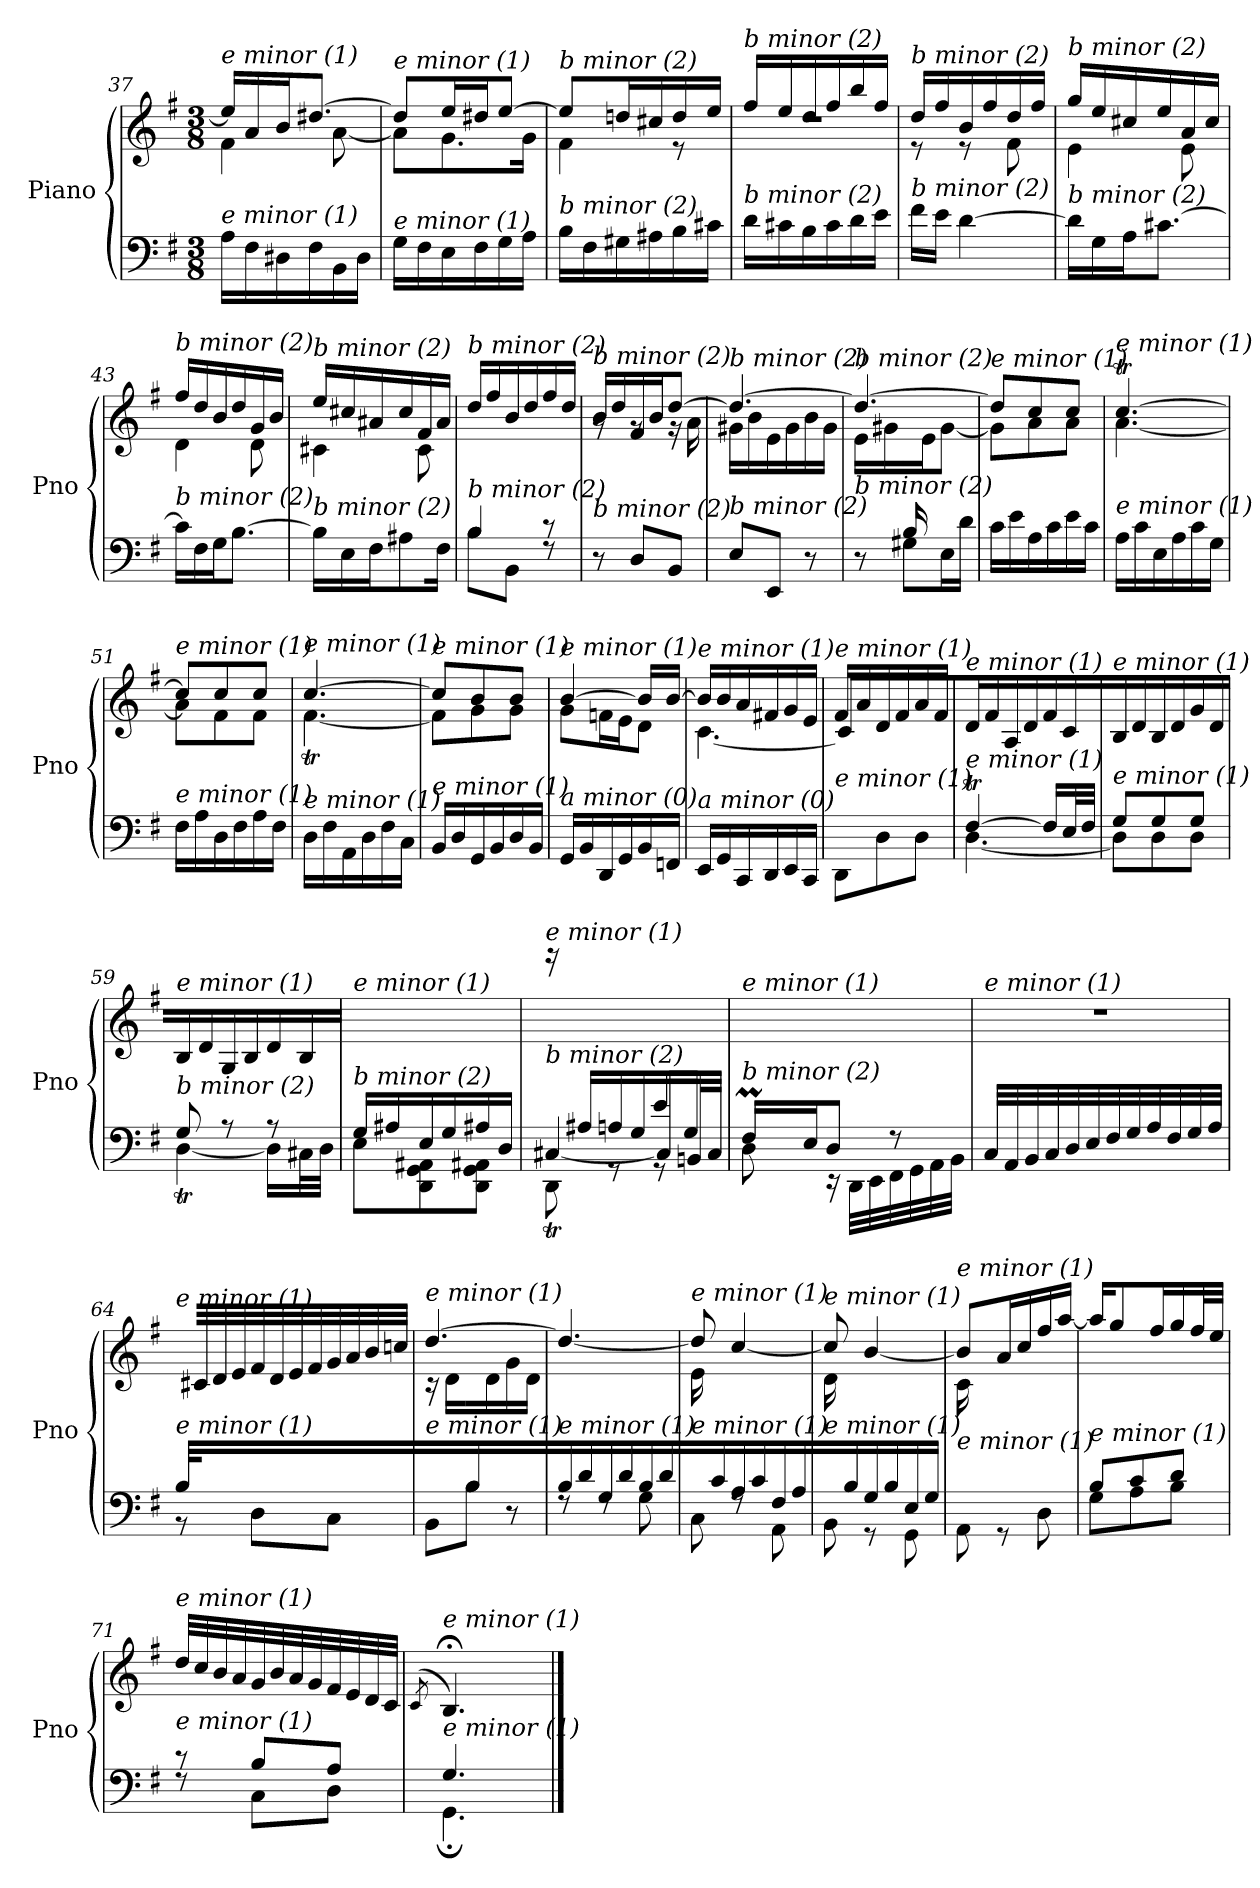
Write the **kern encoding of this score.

**kern	**kern
*part1	*part1
*staff2	*staff1
*I"Piano	*
*I'Pno	*
!!LO:LB:g=z
*clefF4	*clefG2
*k[f#]	*k[f#]
*M3/8	*M3/8
=37	=37
*	*^
!	!LO:TX:i:t=e minor (1)	!
!LO:TX:i:t=e minor (1)	!	!
16A\LL	16ee/LL]	4f#\
16F#\	16a/	.
16D#X\	16b/J	.
16F#\	[8.dd#X/J	.
16BB\	.	[8a\
16D#\JJ	.	.
=38	=38	=38
!	!LO:TX:i:t=e minor (1)	!
!LO:TX:i:t=e minor (1)	!	!
16G\LL	8dd#/L]	8a\L]
16F#\	.	.
16E\	16ee/L	8.g\
16F#\	16dd#X/J	.
16G\	[8ee/J	.
16A\JJ	.	16g\Jk
=39	=39	=39
!	!LO:TX:i:t=b minor (2)	!
!LO:TX:i:t=b minor (2)	!	!
16B\LL	8ee/L]	4f#\
16F#\	.	.
16G#X\	16ddn/L	.
16A#X\	16cc#X/	.
16B\	16dd/	8r
16c#X\JJ	16ee/JJ	.
=40	=40	=40
!	!LO:TX:i:t=b minor (2)	!
!LO:TX:i:t=b minor (2)	!	!
16d\LL	16ff#/LL	4.rdd
16c#X\	16ee/	.
16B\	16dd/	.
16c#\	16ff#/	.
16d\	16bb/	.
16e\JJ	16ff#/JJ	.
=41	=41	=41
!	!LO:TX:i:t=b minor (2)	!
!LO:TX:i:t=b minor (2)	!	!
16f#\LL	16dd/LL	8r
16e\JJ	16ff#/	.
[4d\	16b/	8r
.	16ff#/	.
.	16dd/	8f#\
.	16ff#/JJ	.
=42	=42	=42
!	!LO:TX:i:t=b minor (2)	!
!LO:TX:i:t=b minor (2)	!	!
16d\LL]	16gg/LL	4e\
16G\	16ee/	.
16A\J	16cc#X/	.
[8.c#X\J	16ee/	.
.	16a/	8e\
.	16cc#/JJ	.
!!LO:LB:g=z	!!
=43	=43	=43
!	!LO:TX:i:t=b minor (2)	!
!LO:TX:i:t=b minor (2)	!	!
16c#\LL]	16ff#/LL	4d\
16F#\	16dd/	.
16G\J	16b/	.
[8.B\J	16dd/	.
.	16g/	8d\
.	16b/JJ	.
=44	=44	=44
!	!LO:TX:i:t=b minor (2)	!
!LO:TX:i:t=b minor (2)	!	!
16B\LL]	16ee/LL	4c#X\
16E\	16cc#X/	.
16F#\J	16a#X/	.
8A#X\	16cc#/	.
.	16f#/	8c#\
16F#\Jk	16a#/JJ	.
*	*v	*v
=45	=45
*^	*
!	!	!LO:TX:i:t=b minor (2)
!LO:TX:i:t=b minor (2)	!	!
4B/	8B\L	16dd/LL
.	.	16ff#/
.	8BB\J	16b/
.	.	16dd/
8r	8rF	16ff#/
.	.	16dd/JJ
*v	*v	*
=46	=46
*	*^
!	!LO:TX:i:t=b minor (2)	!
!LO:TX:i:t=b minor (2)	!	!
8r	16b/LL	8rg
.	16dd/	.
8D/L	16f#/	8rg
.	16b/J	.
8BB/J	[8dd/J	16r
.	.	16a\
=47	=47	=47
!	!LO:TX:i:t=b minor (2)	!
!LO:TX:i:t=b minor (2)	!	!
8E/L	4.dd/_	16g#X\LL
.	.	16b\
8EE/J	.	16e\
.	.	16g#\
8r	.	16b\
.	.	16g#\JJ
=48	=48	=48
*^	*	*
!	!	!LO:TX:i:t=b minor (2)	!
!LO:TX:i:t=b minor (2)	!	!	!
8ryy	8r	4.dd/_	16e\LL
.	.	.	16g#X\
16B/	8G#X\L	.	16ryy
8.ryy	.	.	16e\J
.	16E\L	.	[8g#\J
.	16d\JJ	.	.
!!LO:LB:g=z	!!
=49	=49	=49	=49
!	!	!LO:TX:i:t=e minor (1)	!
!LO:TX:i:t=e minor (1)	!	!	!
*v	*v	*	*
16c\LL	8dd/L]	8g#\L]
16e\	.	.
16A\	8cc/	8a\
16c\	.	.
16e\	8cc/J	8a\J
16c\JJ	.	.
=50	=50	=50
!	!LO:TX:i:t=e minor (1)	!
!LO:TX:i:t=e minor (1)	!	!
16A\LL	[4.ccT/	[4.a\
16c\	.	.
16E\	.	.
16A\	.	.
16c\	.	.
16G\JJ	.	.
=51	=51	=51
!	!LO:TX:i:t=e minor (1)	!
!LO:TX:i:t=e minor (1)	!	!
16F#\LL	8cc/L]	8a\L]
16A\	.	.
16D\	8cc/	8f#\
16F#\	.	.
16A\	8cc/J	8f#\J
16F#\JJ	.	.
=52	=52	=52
!	!LO:TX:i:t=e minor (1)	!
!LO:TX:i:t=e minor (1)	!	!
16D\LL	[4.cc/	[4.f#t\
16F#\	.	.
16AA\	.	.
16D\	.	.
16F#\	.	.
16C\JJ	.	.
=53	=53	=53
!	!LO:TX:i:t=e minor (1)	!
!LO:TX:i:t=e minor (1)	!	!
16BB/LL	8cc/L]	8f#\L]
16D/	.	.
16GG/	8b/	8g\
16BB/	.	.
16D/	8b/J	8g\J
16BB/JJ	.	.
=54	=54	=54
!	!LO:TX:i:t=e minor (1)	!
!LO:TX:i:t=a minor (0)	!	!
16GG/LL	[4b/	8g\L
16BB/	.	.
16DD/	.	16fn\L
16GG/	.	16e\J
16BB/	16b/LL]	8d\J
16FFn/JJ	[16b/JJ	.
!!LO:LB:g=z	!!
=55	=55	=55
!	!LO:TX:i:t=e minor (1)	!
!LO:TX:i:t=a minor (0)	!	!
16EE/LL	16b/LL]	[4.c\
16GG/	16b/	.
16CC/	16a/	.
16DD/	16f#X/	.
16EE/	16g/	.
16CC/JJ	16e/JJ	.
=56	=56	=56
*^	*	*
!	!	!LO:TX:i:t=e minor (1)	!
!LO:TX:i:t=e minor (1)	!	!	!
8ryy	8DD\L	16f#/LL	8c\L]
.	.	16a/	.
8F#/	8D\	16d/	4ryy
.	.	16f#/	.
8F#/J	8D\J	16a/	.
.	.	16f#/JJ	.
*	*	*v	*v
=57	=57	=57
!	!	!LO:TX:i:t=e minor (1)
!LO:TX:i:t=e minor (1)	!	!
[4F#t/	[4.D\	16d/LL
.	.	16f#/
.	.	16A/
.	.	16d/
16F#/LL]	.	16f#/
32E/L	.	16c/JJ
32F#/JJJ	.	.
=58	=58	=58
!	!	!LO:TX:i:t=e minor (1)
!LO:TX:i:t=e minor (1)	!	!
8G/L	8D\L]	16B/LL
.	.	16d/
8G/	8D\	16B/
.	.	16d/
8G/J	8D\J	16g/
.	.	16d/JJ
=59	=59	=59
!	!	!LO:TX:i:t=e minor (1)
!LO:TX:i:t=b minor (2)	!	!
8G/	[4DT\	16B/LL
.	.	16d/
8r	.	16G/
.	.	16B/
8r	16D\LL]	16d/
.	32C#X\L	16B/JJ
.	32D\JJJ	.
=60	=60	=60
!	!	!LO:TX:i:t=e minor (1)
!LO:TX:i:t=b minor (2)	!	!
16G/LL	8E\L	4.ryy
16A#Xi/	.	.
16E/	8DD\ 8GG\ 8AA#Xi\	.
16G/	.	.
16A#Xi/	8DD\ 8GG\ 8AA#Xi\J	.
16D/JJ	.	.
!!LO:LB:g=z
=61	=61	=61
*	*^	*
!	!	!	!LO:TX:i:t=e minor (1)
!LO:TX:i:t=b minor (2)	!	!	!
16ryy	[4C#Xt/	8DD\	16rggg
16A#Xi/LL	.	.	4ryy
16A/	.	8rGG	.
16G/	.	.	.
16e/	16C#/LL]	8rGG	.
16G/JJ	32BBn/L	.	16ryy
.	32C#/JJJ	.	.
=62	=62	=62	=62
*	*	*	*^
!	!	!	!LO:TX:i:t=e minor (1)	!
!LO:TX:i:t=b minor (2)	!	!	!	!
16F#m/LL	8D\	64F#!yy	4.ryy	16ryy
.	.	64G!yy	.	.
.	.	32F#!yy	.	.
16E/J	.	4ryy	.	4ryy
8D/J	16r	.	.	.
.	32DD\LLL	.	.	.
.	32EE\	.	.	.
8r	32FF#\	.	.	.
.	32GG\	.	.	.
.	32AA\	16ryy	.	16ryy
.	32BB\JJJ	.	.	.
*	*v	*v	*	*
*	*	*v	*v
=63	=63	=63
!	!	!LO:TX:i:t=e minor (1)
!LO:TX:i:t=e minor (1)	!	!
*v	*v	*
32C/LLL	4.r
32AA/	.
32BB/	.
32C/	.
32D/	.
32E/	.
32F#/	.
32G/	.
32A/	.
32F#/	.
32G/	.
32A/JJJ	.
=64	=64
*^	*
!	!	!LO:TX:i:t=e minor (1)
!LO:TX:i:t=e minor (1)	!	!
32B/LLL	8rBB	32ryy
4ryy	.	32c#X/
.	.	32d/
.	.	32e/
.	8D\L	32f#/
.	.	32d/
.	.	32e/
.	.	32f#/
.	8C\J	32g/
16.ryy	.	32a/
.	.	32b/
.	.	32ccn/JJJ
=65	=65	=65
*	*	*^
!	!	!LO:TX:i:t=e minor (1)	!
!LO:TX:i:t=e minor (1)	!	!	!
8ryy	8BB\L	[4.dd/	16r
.	.	.	16d\LL
16B/	8B\J	.	16ryy
8.ryy	.	.	16d\
.	8r	.	16g\
.	.	.	16d\JJ
!!LO:PB:g=z
=66	=66	=66	=66
!	!	!LO:TX:i:t=e minor (1)	!
!LO:TX:i:t=e minor (1)	!	!	!
*	*	*v	*v
16B/LL	8rF	4.dd/_
16d/	.	.
16G/	8rF	.
16d/	.	.
16B/	8G\	.
16d/JJ	.	.
=67	=67	=67
*	*	*^
!	!	!LO:TX:i:t=e minor (1)	!
!LO:TX:i:t=e minor (1)	!	!	!
16ryy	8C\	8dd/]	16e\LL
16c/	.	.	4ryy
16A/	8rF	[4cc/	.
16c/	.	.	.
16F#/	8AA\	.	.
16A/JJ	.	.	16ryy
=68	=68	=68	=68
!	!	!LO:TX:i:t=e minor (1)	!
!LO:TX:i:t=e minor (1)	!	!	!
16ryy	8BB\	8cc/]	16d\LL
16B/	.	.	4ryy
16G/	8r	[4b/	.
16B/	.	.	.
16E/	8GG\	.	.
16G/JJ	.	.	16ryy
=69	=69	=69	=69
!	!	!LO:TX:i:t=e minor (1)	!
!LO:TX:i:t=e minor (1)	!	!	!
16ryy	8AA\	8b/L]	16c\LL
16A/	.	.	4ryy
16F#/	8r	16a/L	.
16A/	.	16cc/	.
16D/	8D\	16ff#/	.
16F#/JJ	.	[16aa/JJ	16ryy
=70	=70	=70	=70
!	!	!LO:TX:i:t=e minor (1)	!
!LO:TX:i:t=e minor (1)	!	!	!
*	*	*v	*v
8B/L	8G\L	16aa/KL]
.	.	8gg/
8c/	8A\	.
.	.	16ff#/L
8d/J	8B\J	16gg/
.	.	32ff#/L
.	.	32ee/JJJ
=71	=71	=71
!	!	!LO:TX:i:t=e minor (1)
!LO:TX:i:t=e minor (1)	!	!
8r	8rF	32dd/LLL
.	.	32cc/
.	.	32b/
.	.	32a/
8B/L	8C\L	32g/
.	.	32b/
.	.	32a/
.	.	32g/
8A/J	8D\J	32f#/
.	.	32e/
.	.	32d/
.	.	32c/JJJ
=72	=72	=72
.	.	(8qc/
*	*	*^
!	!	!LO:TX:i:t=e minor (1)	!
!LO:TX:i:t=e minor (1)	!	!	!
4.G/	4.GG;\	4.B;</)	8c!yy
.	.	.	4B!yy
*v	*v	*	*
*	*v	*v
==	==
*-	*-
